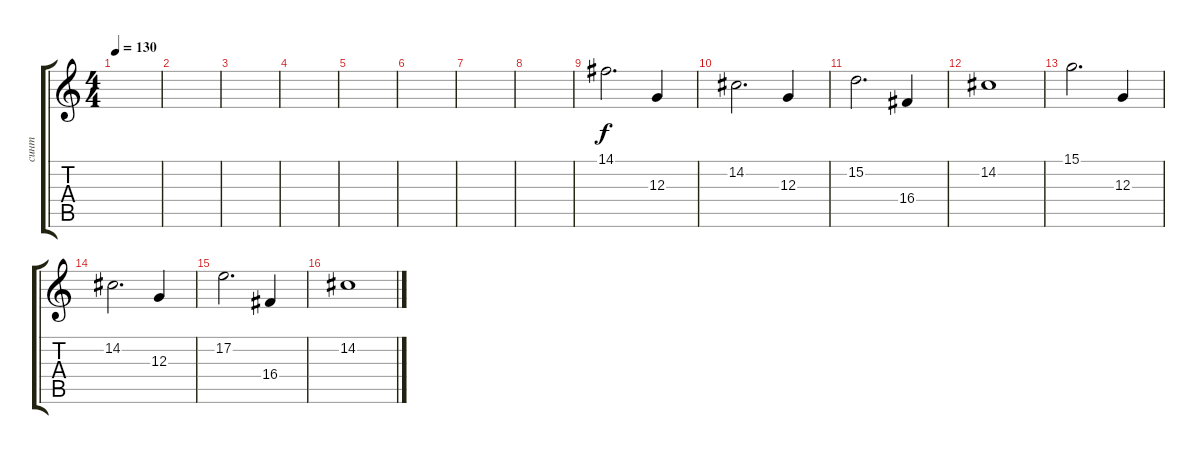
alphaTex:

\track ("синт" "синт") {instrument stringensemble2}
\staff {score tabs}
\tuning (E4 B3 G3 D3 A2 E2) {hide}
\ts (4 4)
\tempo 130
\clef g2
\ks c
|
|
|
|
|
|
|
|
14.1.2{d} 12.3.4 |
14.2.2{d} 12.3.4 |
15.2.2{d} 16.4.4 |
14.2.1 |
15.1.2{d} 12.3.4 |
14.2.2{d} 12.3.4 |
17.2.2{d} 16.4.4 |
14.2.1
